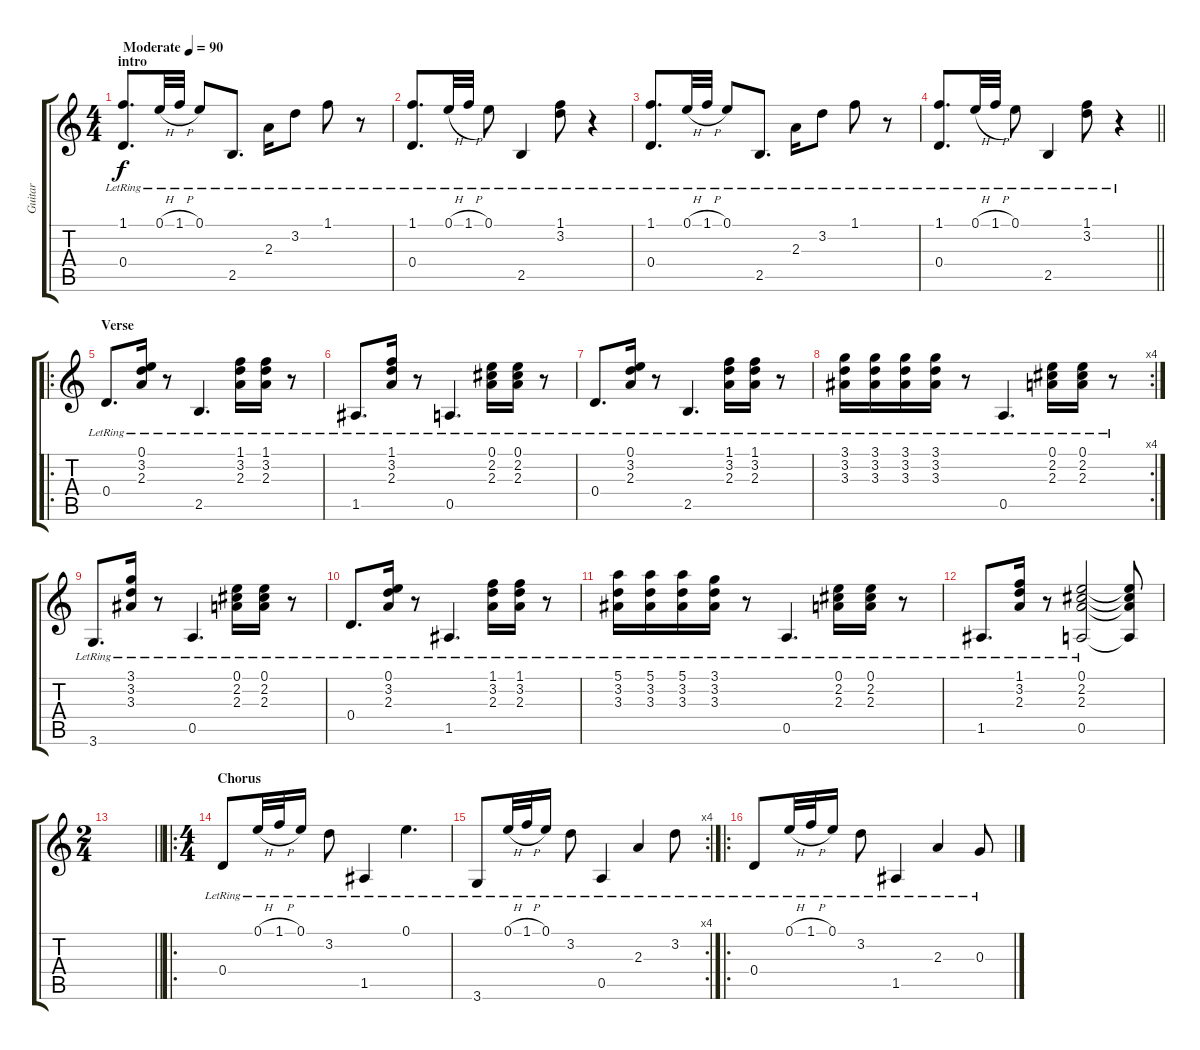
\track ("Guitar" "Guitar") {instrument acousticguitarsteel}
\staff {score tabs}
\tuning (E4 B3 G3 D3 A2 E2) {hide}
\ts (4 4)
\section ("" "intro")
\tempo (90 "Moderate")
\clef g2
\ks c
(1.1{lr} 0.4{lr}).8{d dy f instrument acousticguitarsteel} 0.1{h lr}.32 1.1{h lr}.32 0.1{lr}.8 2.5{lr}.8{d} 2.3{lr}.16 3.2{lr}.8 1.1{lr}.8 r.8 |
(1.1{lr} 0.4{lr}).8{d} 0.1{h lr}.32 1.1{h lr}.32 0.1{lr}.8 2.5{lr}.4 (1.1{lr} 3.2{lr}).8 r.4 |
(1.1{lr} 0.4{lr}).8{d} 0.1{h lr}.32 1.1{h lr}.32 0.1{lr}.8 2.5{lr}.8{d} 2.3{lr}.16 3.2{lr}.8 1.1{lr}.8 r.8 |
\barLineRight lightlight
(1.1{lr} 0.4{lr}).8{d} 0.1{h lr}.32 1.1{h lr}.32 0.1{lr}.8 2.5{lr}.4 (1.1{lr} 3.2{lr}).8 r.4 |
\ro
\section ("" "Verse")
0.4{lr}.8{d} (0.1{lr} 3.2{lr} 2.3{lr}).16 r.8 2.5{lr}.4{d} (1.1{lr} 3.2{lr} 2.3{lr}).16 (1.1{lr} 3.2{lr} 2.3{lr}).16 r.8 |
1.5{lr}.8{d} (1.1{lr} 3.2{lr} 2.3{lr}).16 r.8 0.5{lr}.4{d} (0.1{lr} 2.2{lr} 2.3{lr}).16 (0.1{lr} 2.2{lr} 2.3{lr}).16 r.8 |
0.4{lr}.8{d} (0.1{lr} 3.2{lr} 2.3{lr}).16 r.8 2.5{lr}.4{d} (1.1{lr} 3.2{lr} 2.3{lr}).16 (1.1{lr} 3.2{lr} 2.3{lr}).16 r.8 |
\rc 4
(3.1{lr} 3.2{lr} 3.3{lr}).16 (3.1{lr} 3.2{lr} 3.3{lr}).16 (3.1{lr} 3.2{lr} 3.3{lr}).16 (3.1{lr} 3.2{lr} 3.3{lr}).16 r.8 0.5{lr}.4{d} (0.1{lr} 2.2{lr} 2.3{lr}).16 (0.1{lr} 2.2{lr} 2.3{lr}).16 r.8 |
3.6{lr}.8{d} (3.1{lr} 3.2{lr} 3.3{lr}).16 r.8 0.5{lr}.4{d} (0.1{lr} 2.2{lr} 2.3{lr}).16 (0.1{lr} 2.2{lr} 2.3{lr}).16 r.8 |
0.4{lr}.8{d} (0.1{lr} 3.2{lr} 2.3{lr}).16 r.8 1.5{lr}.4{d} (1.1{lr} 3.2{lr} 2.3{lr}).16 (1.1{lr} 3.2{lr} 2.3{lr}).16 r.8 |
(5.1{lr} 3.2{lr} 3.3{lr}).16 (5.1{lr} 3.2{lr} 3.3{lr}).16 (5.1{lr} 3.2{lr} 3.3{lr}).16 (3.1{lr} 3.2{lr} 3.3{lr}).16 r.8 0.5{lr}.4{d} (0.1{lr} 2.2{lr} 2.3{lr}).16 (0.1{lr} 2.2{lr} 2.3{lr}).16 r.8 |
1.5{lr}.8{d} (1.1{lr} 3.2{lr} 2.3{lr}).16 r.8 (0.1{lr} 2.2{lr} 2.3{lr} 0.5{lr}).2 (0.1{t} 2.2{t} 2.3{t} 0.5{t}).8 |
\ts (2 4)
\barLineRight lightlight
|
\ro
\ts (4 4)
\section ("" "Chorus")
0.4{lr}.8 0.1{h lr}.32 1.1{h lr}.32 0.1{lr}.16 3.2{lr}.8 1.5{lr}.4 0.1{lr}.4{d} |
\rc 4
3.6{lr}.8 0.1{h lr}.32 1.1{h lr}.32 0.1{lr}.16 3.2{lr}.8 0.5{lr}.4 2.3{lr}.4 3.2{lr}.8 |
\ro
0.4{lr}.8 0.1{h lr}.32 1.1{h lr}.32 0.1{lr}.16 3.2{lr}.8 1.5{lr}.4 2.3{lr}.4 0.3{lr}.8
